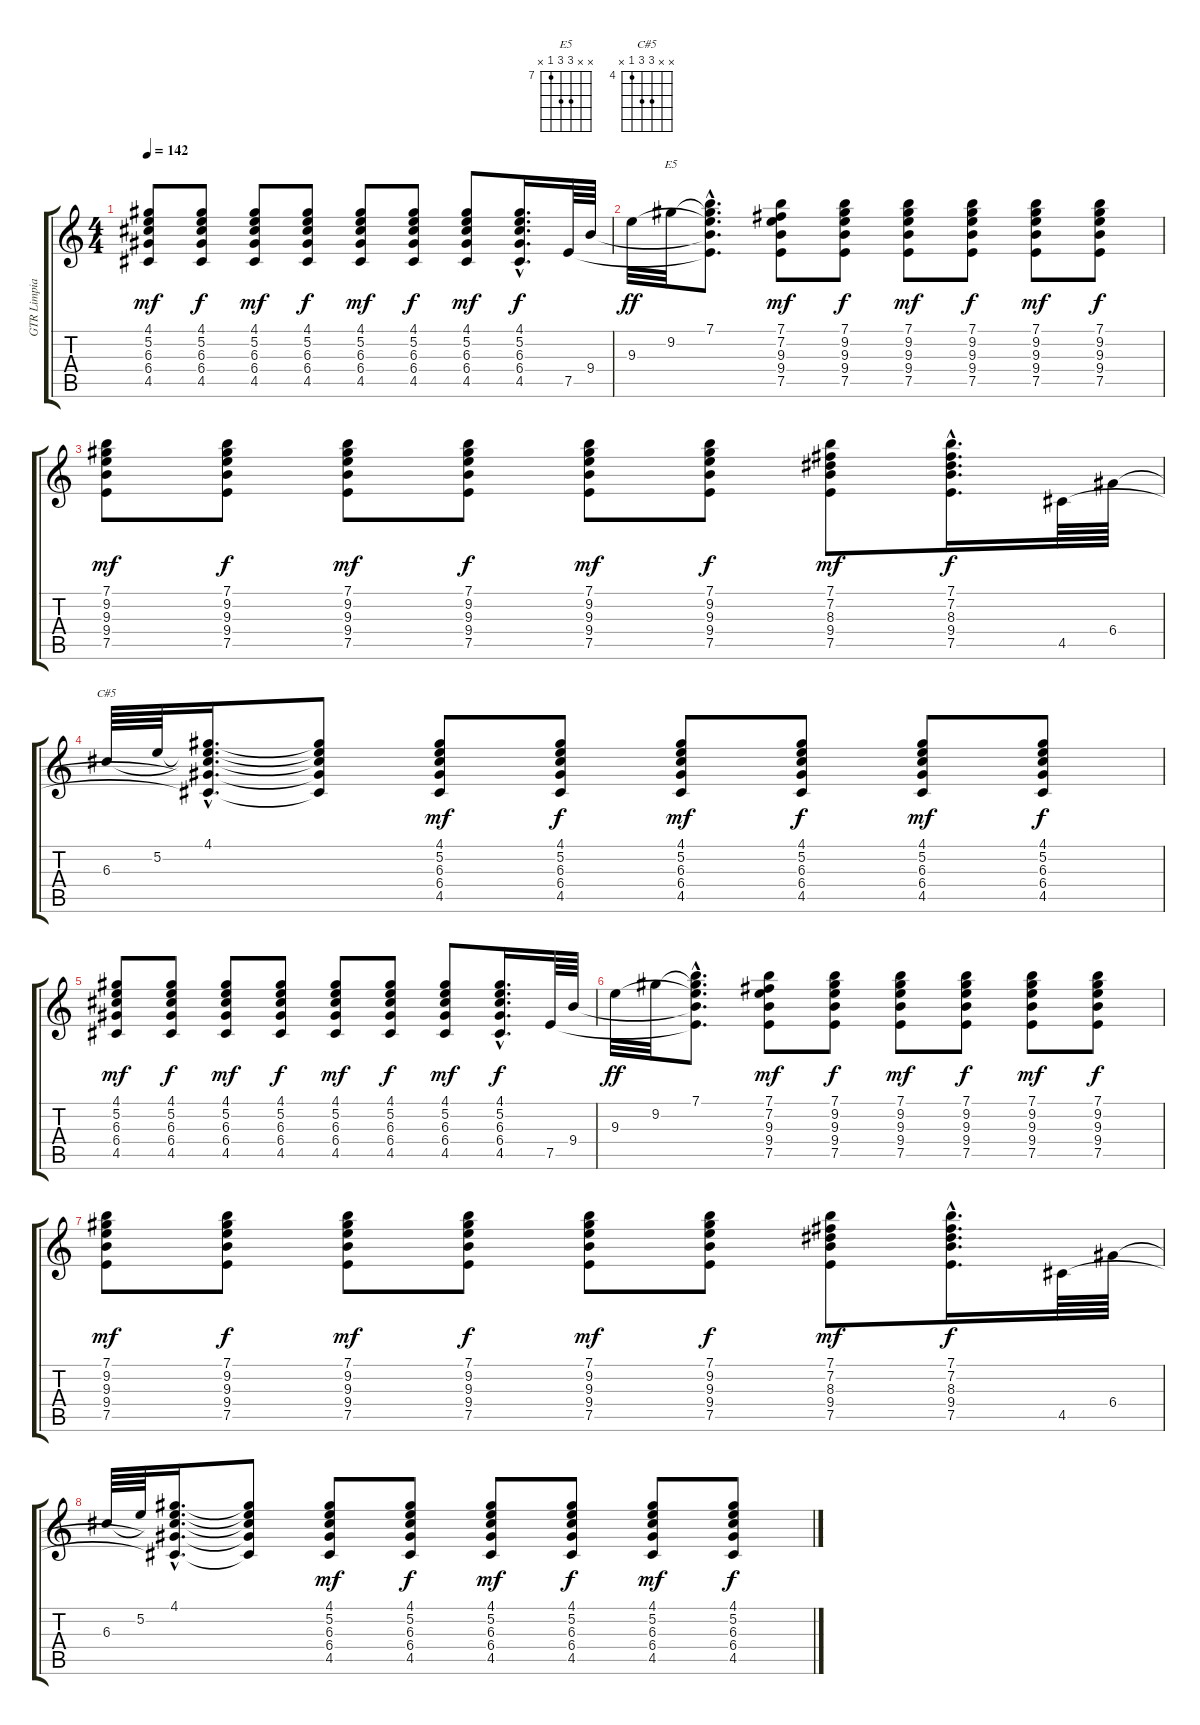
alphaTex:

\track ("GTR Limpia" "GTR Limpia") {instrument acousticguitarsteel}
\staff {score tabs}
\tuning (E4 B3 G3 D3 A2 E2) {hide}
\chord ("E5" x x 9 9 7 x) {firstfret 7}
\chord ("C#5" x x 6 6 4 x) {firstfret 4}
\ts (4 4)
\tempo 142
\clef g2
\ks c
(4.1 5.2 6.3 6.4 4.5).8{dy mf} (4.1 5.2 6.3 6.4 4.5).8{dy f} (4.1 5.2 6.3 6.4 4.5).8{dy mf} (4.1 5.2 6.3 6.4 4.5).8{dy f} (4.1 5.2 6.3 6.4 4.5).8{dy mf} (4.1 5.2 6.3 6.4 4.5).8{dy f} (4.1 5.2 6.3 6.4 4.5).8{dy mf} (4.1{hac} 5.2{hac} 6.3{hac} 6.4{hac} 4.5{hac}).16{d dy f} 7.5.64 9.4.64 |
9.3.32{dy ff} 9.2.32{ch "E5"} (7.1{hac} 9.2{hac t} 9.3{hac t} 9.4{hac t} 7.5{hac t}).8{d} (7.1 7.2 9.3 9.4 7.5).8{dy mf} (7.1 9.2 9.3 9.4 7.5).8{dy f} (7.1 9.2 9.3 9.4 7.5).8{dy mf} (7.1 9.2 9.3 9.4 7.5).8{dy f} (7.1 9.2 9.3 9.4 7.5).8{dy mf} (7.1 9.2 9.3 9.4 7.5).8{dy f} |
(7.1 9.2 9.3 9.4 7.5).8{dy mf} (7.1 9.2 9.3 9.4 7.5).8{dy f} (7.1 9.2 9.3 9.4 7.5).8{dy mf} (7.1 9.2 9.3 9.4 7.5).8{dy f} (7.1 9.2 9.3 9.4 7.5).8{dy mf} (7.1 9.2 9.3 9.4 7.5).8{dy f} (7.1 7.2 8.3 9.4 7.5).8{dy mf} (7.1{hac} 7.2{hac} 8.3{hac} 9.4{hac} 7.5{hac}).16{d dy f} 4.5.64 6.4.64 |
6.3.64{ch "C#5"} 5.2.64 (4.1{hac} 5.2{hac t} 6.3{hac t} 6.4{hac t} 4.5{hac t}).16{d} (4.1{t} 5.2{t} 6.3{t} 6.4{t} 4.5{t}).8 (4.1 5.2 6.3 6.4 4.5).8{dy mf} (4.1 5.2 6.3 6.4 4.5).8{dy f} (4.1 5.2 6.3 6.4 4.5).8{dy mf} (4.1 5.2 6.3 6.4 4.5).8{dy f} (4.1 5.2 6.3 6.4 4.5).8{dy mf} (4.1 5.2 6.3 6.4 4.5).8{dy f} |
(4.1 5.2 6.3 6.4 4.5).8{dy mf} (4.1 5.2 6.3 6.4 4.5).8{dy f} (4.1 5.2 6.3 6.4 4.5).8{dy mf} (4.1 5.2 6.3 6.4 4.5).8{dy f} (4.1 5.2 6.3 6.4 4.5).8{dy mf} (4.1 5.2 6.3 6.4 4.5).8{dy f} (4.1 5.2 6.3 6.4 4.5).8{dy mf} (4.1{hac} 5.2{hac} 6.3{hac} 6.4{hac} 4.5{hac}).16{d dy f} 7.5.64 9.4.64 |
9.3.32{dy ff} 9.2.32 (7.1{hac} 9.2{hac t} 9.3{hac t} 9.4{hac t} 7.5{hac t}).8{d} (7.1 7.2 9.3 9.4 7.5).8{dy mf} (7.1 9.2 9.3 9.4 7.5).8{dy f} (7.1 9.2 9.3 9.4 7.5).8{dy mf} (7.1 9.2 9.3 9.4 7.5).8{dy f} (7.1 9.2 9.3 9.4 7.5).8{dy mf} (7.1 9.2 9.3 9.4 7.5).8{dy f} |
(7.1 9.2 9.3 9.4 7.5).8{dy mf} (7.1 9.2 9.3 9.4 7.5).8{dy f} (7.1 9.2 9.3 9.4 7.5).8{dy mf} (7.1 9.2 9.3 9.4 7.5).8{dy f} (7.1 9.2 9.3 9.4 7.5).8{dy mf} (7.1 9.2 9.3 9.4 7.5).8{dy f} (7.1 7.2 8.3 9.4 7.5).8{dy mf} (7.1{hac} 7.2{hac} 8.3{hac} 9.4{hac} 7.5{hac}).16{d dy f} 4.5.64 6.4.64 |
6.3.64 5.2.64 (4.1{hac} 5.2{hac t} 6.3{hac t} 6.4{hac t} 4.5{hac t}).16{d} (4.1{t} 5.2{t} 6.3{t} 6.4{t} 4.5{t}).8 (4.1 5.2 6.3 6.4 4.5).8{dy mf} (4.1 5.2 6.3 6.4 4.5).8{dy f} (4.1 5.2 6.3 6.4 4.5).8{dy mf} (4.1 5.2 6.3 6.4 4.5).8{dy f} (4.1 5.2 6.3 6.4 4.5).8{dy mf} (4.1 5.2 6.3 6.4 4.5).8{dy f}
